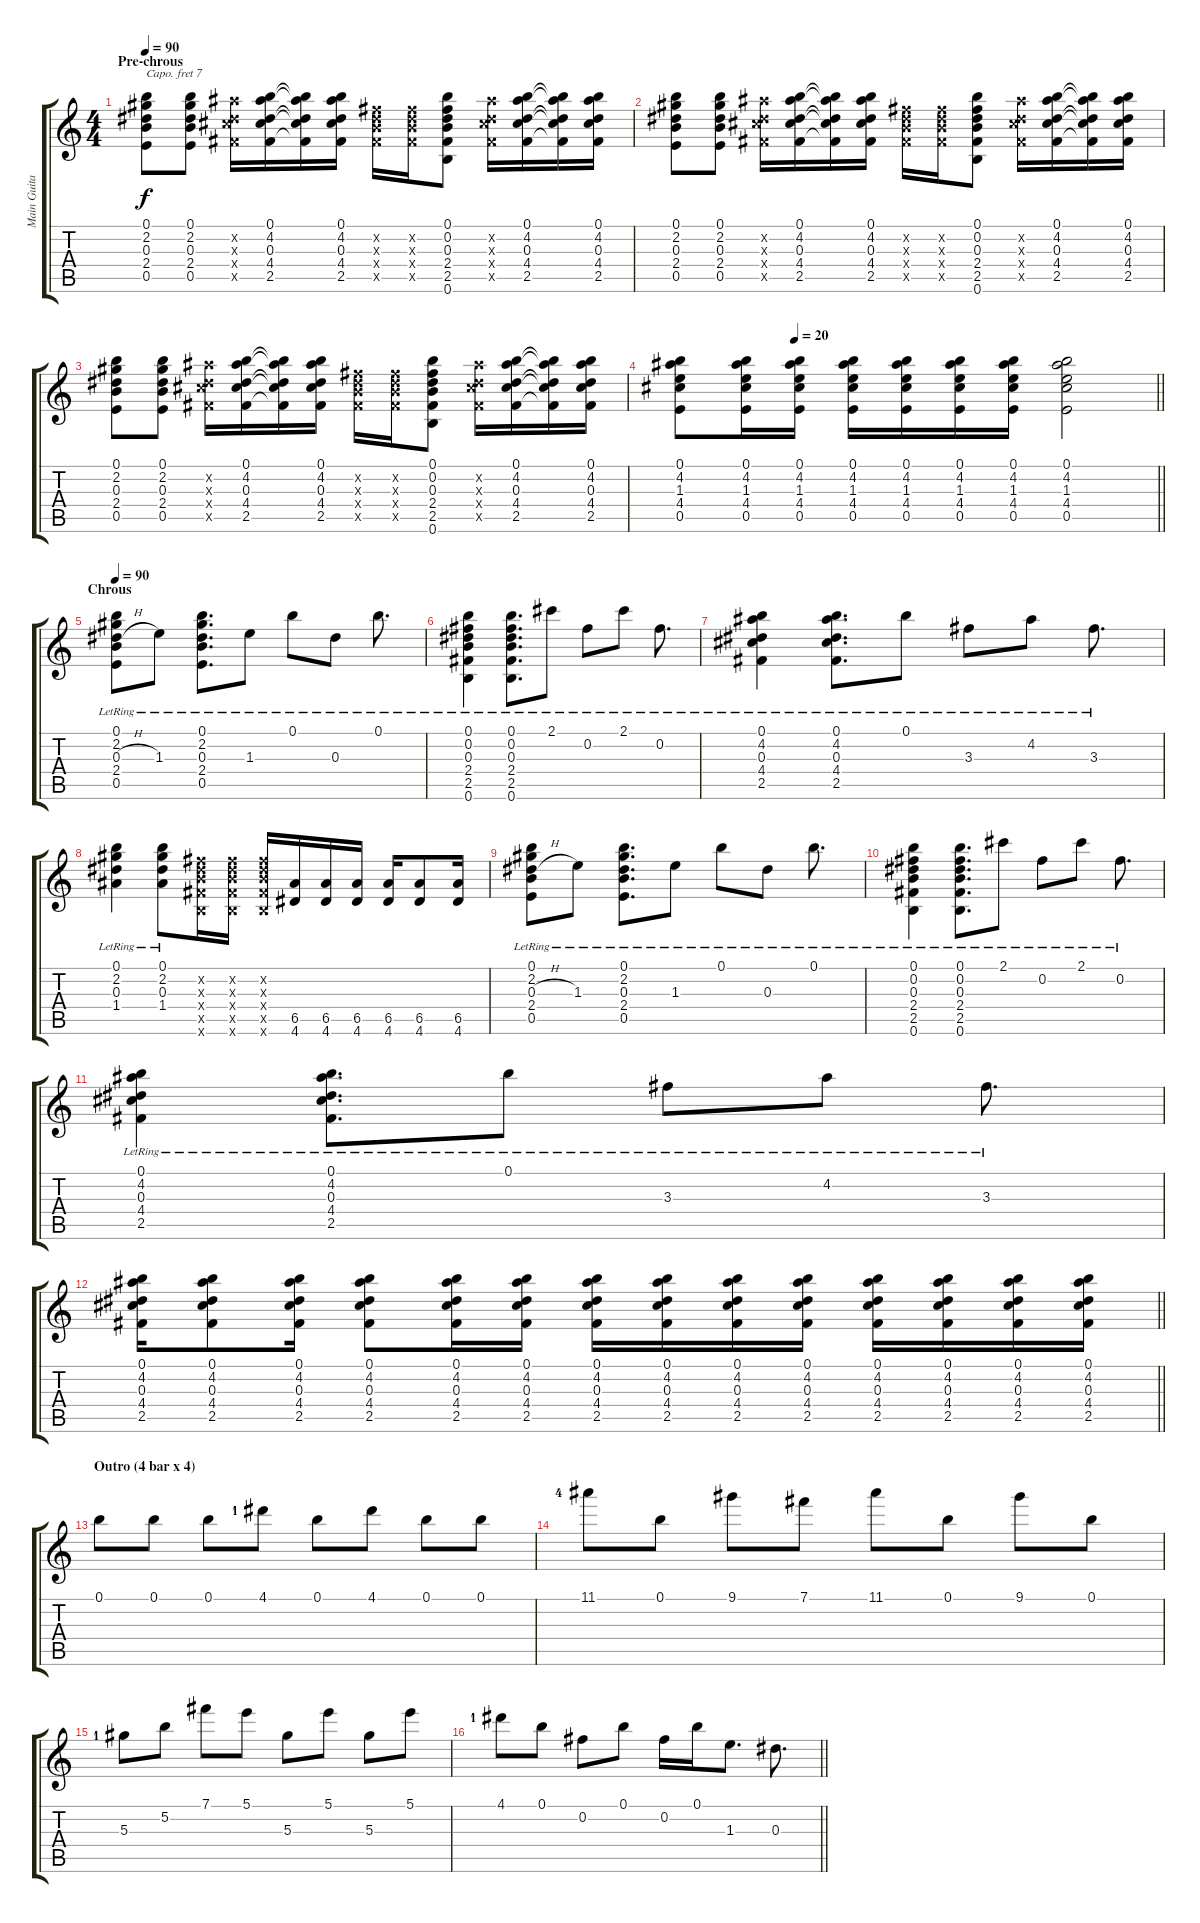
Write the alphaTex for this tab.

\track ("Main Guitar" "Main Guita") {instrument electricguitarclean}
\staff {score tabs}
\capo 7
\tuning (E4 B3 Ab3 D3 A2 E2) {hide}
\ts (4 4)
\section ("" "Pre-chrous")
\tempo 90
\clef g2
\ks c
(0.1 2.2 0.3 2.4 0.5).8{dy f} (0.1 2.2 0.3 2.4 0.5).8 (4.2{x} 0.3{x} 4.4{x} 2.5{x}).16 (0.1 4.2 0.3 4.4 2.5).16 (0.1{t} 4.2{t} 0.3{t} 4.4{t} 2.5{t}).16 (0.1 4.2 0.3 4.4 2.5).16 (0.2{x} 0.3{x} 2.4{x} 2.5{x}).16 (0.2{x} 0.3{x} 2.4{x} 2.5{x}).16 (0.1 0.2 0.3 2.4 2.5 0.6).8 (4.2{x} 0.3{x} 4.4{x} 2.5{x}).16 (0.1 4.2 0.3 4.4 2.5).16 (0.1{t} 4.2{t} 0.3{t} 4.4{t} 2.5{t}).16 (0.1 4.2 0.3 4.4 2.5).16 |
(0.1 2.2 0.3 2.4 0.5).8 (0.1 2.2 0.3 2.4 0.5).8 (4.2{x} 0.3{x} 4.4{x} 2.5{x}).16 (0.1 4.2 0.3 4.4 2.5).16 (0.1{t} 4.2{t} 0.3{t} 4.4{t} 2.5{t}).16 (0.1 4.2 0.3 4.4 2.5).16 (0.2{x} 0.3{x} 2.4{x} 2.5{x}).16 (0.2{x} 0.3{x} 2.4{x} 2.5{x}).16 (0.1 0.2 0.3 2.4 2.5 0.6).8 (4.2{x} 0.3{x} 4.4{x} 2.5{x}).16 (0.1 4.2 0.3 4.4 2.5).16 (0.1{t} 4.2{t} 0.3{t} 4.4{t} 2.5{t}).16 (0.1 4.2 0.3 4.4 2.5).16 |
(0.1 2.2 0.3 2.4 0.5).8 (0.1 2.2 0.3 2.4 0.5).8 (4.2{x} 0.3{x} 4.4{x} 2.5{x}).16 (0.1 4.2 0.3 4.4 2.5).16 (0.1{t} 4.2{t} 0.3{t} 4.4{t} 2.5{t}).16 (0.1 4.2 0.3 4.4 2.5).16 (0.2{x} 0.3{x} 2.4{x} 2.5{x}).16 (0.2{x} 0.3{x} 2.4{x} 2.5{x}).16 (0.1 0.2 0.3 2.4 2.5 0.6).8 (4.2{x} 0.3{x} 4.4{x} 2.5{x}).16 (0.1 4.2 0.3 4.4 2.5).16 (0.1{t} 4.2{t} 0.3{t} 4.4{t} 2.5{t}).16 (0.1 4.2 0.3 4.4 2.5).16 |
\tempo (20 0.25)
\barLineRight lightlight
(0.1 4.2 1.3 4.4 0.5).8 (0.1 4.2 1.3 4.4 0.5).16 (0.1 4.2 1.3 4.4 0.5).16 (0.1 4.2 1.3 4.4 0.5).16 (0.1 4.2 1.3 4.4 0.5).16 (0.1 4.2 1.3 4.4 0.5).16 (0.1 4.2 1.3 4.4 0.5).16 (0.1 4.2 1.3 4.4 0.5).2 |
\section ("" "Chrous")
\tempo 90
(0.1{lr} 2.2{lr} 0.3{h lr} 2.4{lr} 0.5{lr}).8 1.3{lr}.8 (0.1{lr} 2.2{lr} 0.3{lr} 2.4{lr} 0.5{lr}).8{d} 1.3{lr}.8 0.1{lr}.8 0.3{lr}.8 0.1{lr}.8{d} |
(0.1{lr} 0.2{lr} 0.3{lr} 2.4{lr} 2.5{lr} 0.6{lr}).4 (0.1{lr} 0.2{lr} 0.3{lr} 2.4{lr} 2.5{lr} 0.6{lr}).8{d} 2.1{lr}.8 0.2{lr}.8 2.1{lr}.8 0.2{lr}.8{d} |
(0.1{lr} 4.2{lr} 0.3{lr} 4.4{lr} 2.5{lr}).4 (0.1{lr} 4.2{lr} 0.3{lr} 4.4{lr} 2.5{lr}).8{d} 0.1{lr}.8 3.3{lr}.8 4.2{lr}.8 3.3{lr}.8{d} |
(0.1{lr} 2.2{lr} 0.3{lr} 1.4{lr}).4 (0.1{lr} 2.2{lr} 0.3{lr} 1.4{lr}).8 (0.2{x} 0.3{x} 2.4{x} 2.5{x} 0.6{x}).16 (0.2{x} 0.3{x} 2.4{x} 2.5{x} 0.6{x}).16 (0.2{x} 0.3{x} 2.4{x} 2.5{x} 0.6{x}).16 (6.5 4.6).16{instrument electricguitarjazz} (6.5 4.6).16 (6.5 4.6).16 (6.5 4.6).16 (6.5 4.6).8 (6.5 4.6).16 |
(0.1{lr} 2.2{lr} 0.3{h lr} 2.4{lr} 0.5{lr}).8{instrument electricguitarclean} 1.3{lr}.8 (0.1{lr} 2.2{lr} 0.3{lr} 2.4{lr} 0.5{lr}).8{d} 1.3{lr}.8 0.1{lr}.8 0.3{lr}.8 0.1{lr}.8{d} |
(0.1{lr} 0.2{lr} 0.3{lr} 2.4{lr} 2.5{lr} 0.6{lr}).4 (0.1{lr} 0.2{lr} 0.3{lr} 2.4{lr} 2.5{lr} 0.6{lr}).8{d} 2.1{lr}.8 0.2{lr}.8 2.1{lr}.8 0.2{lr}.8{d} |
(0.1{lr} 4.2{lr} 0.3{lr} 4.4{lr} 2.5{lr}).4 (0.1{lr} 4.2{lr} 0.3{lr} 4.4{lr} 2.5{lr}).8{d} 0.1{lr}.8 3.3{lr}.8 4.2{lr}.8 3.3{lr}.8{d} |
\barLineRight lightlight
(0.1 4.2 0.3 4.4 2.5).16 (0.1 4.2 0.3 4.4 2.5).8 (0.1 4.2 0.3 4.4 2.5).16 (0.1 4.2 0.3 4.4 2.5).8 (0.1 4.2 0.3 4.4 2.5).16 (0.1 4.2 0.3 4.4 2.5).16 (0.1 4.2 0.3 4.4 2.5).16 (0.1 4.2 0.3 4.4 2.5).16 (0.1 4.2 0.3 4.4 2.5).16 (0.1 4.2 0.3 4.4 2.5).16 (0.1 4.2 0.3 4.4 2.5).16 (0.1 4.2 0.3 4.4 2.5).16 (0.1 4.2 0.3 4.4 2.5).16 (0.1 4.2 0.3 4.4 2.5).16 |
\section ("" "Outro (4 bar x 4)")
0.1.8{instrument electricguitarjazz} 0.1.8 0.1.8 4.1{lf 2}.8 0.1.8 4.1.8 0.1.8 0.1.8 |
11.1{lf 5}.8 0.1.8 9.1.8 7.1.8 11.1.8 0.1.8 9.1.8 0.1.8 |
5.3{lf 2}.8 5.2.8 7.1.8 5.1.8 5.3.8 5.1.8 5.3.8 5.1.8 |
\barLineRight lightlight
4.1{lf 2}.8 0.1.8 0.2.8 0.1.8 0.2.16 0.1.16 1.3.8{d} 0.3.8{d}
